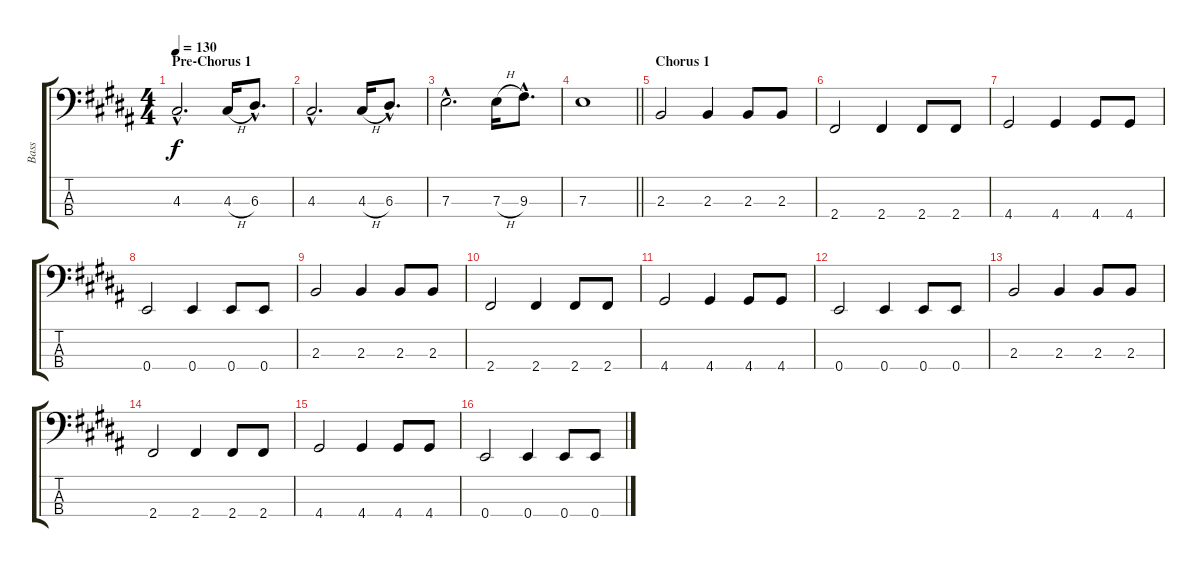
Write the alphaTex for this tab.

\track ("Bass" "Bass") {instrument electricbassfinger}
\staff {score tabs}
\tuning (G2 D2 A1 E1) {hide}
\ts (4 4)
\section ("" "Pre-Chorus 1")
\tempo 130
\clef f4
\ks b
4.3{hac}.2{d dy f} 4.3{h}.16 6.3{hac}.8{d} |
4.3{hac}.2{d} 4.3{h}.16 6.3{hac}.8{d} |
7.3{hac}.2{d} 7.3{h}.16 9.3{hac}.8{d} |
\barLineRight lightlight
7.3.1 |
\section ("" "Chorus 1")
2.3.2 2.3.4 2.3.8 2.3.8 |
2.4.2 2.4.4 2.4.8 2.4.8 |
4.4.2 4.4.4 4.4.8 4.4.8 |
0.4.2 0.4.4 0.4.8 0.4.8 |
2.3.2 2.3.4 2.3.8 2.3.8 |
2.4.2 2.4.4 2.4.8 2.4.8 |
4.4.2 4.4.4 4.4.8 4.4.8 |
0.4.2 0.4.4 0.4.8 0.4.8 |
2.3.2 2.3.4 2.3.8 2.3.8 |
2.4.2 2.4.4 2.4.8 2.4.8 |
4.4.2 4.4.4 4.4.8 4.4.8 |
0.4.2 0.4.4 0.4.8 0.4.8
